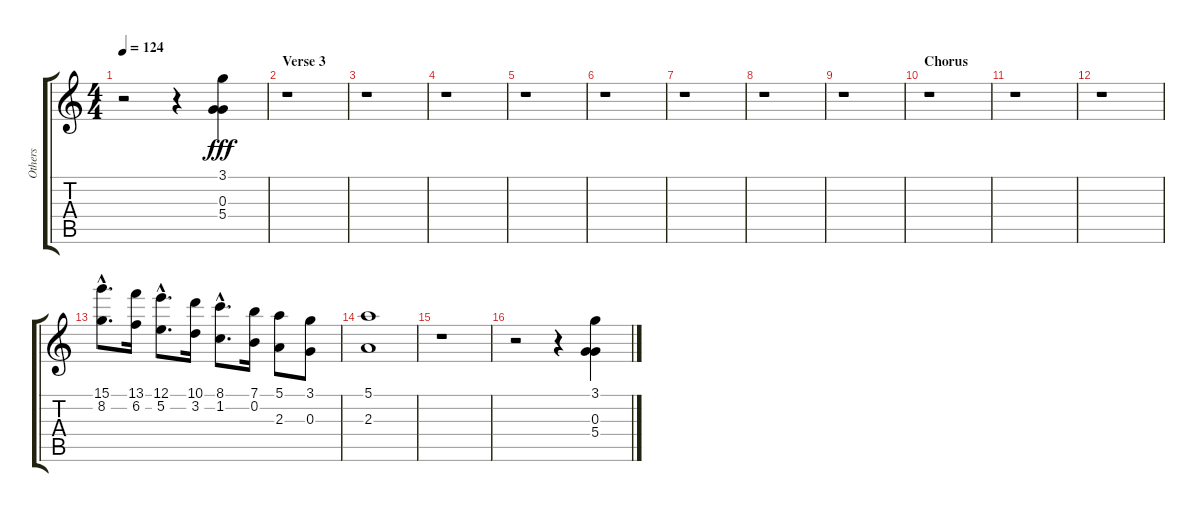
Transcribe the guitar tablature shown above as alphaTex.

\track ("Others" "Others") {instrument acousticguitarnylon}
\staff {score tabs}
\tuning (E4 B3 G3 D3 A2 E2) {hide}
\ts (4 4)
\tempo 124
\clef g2
\ks c
r.2{dy fff} r.4 (3.1 0.3 5.4).4 |
\section ("" "Verse 3")
r.1 |
r.1 |
r.1 |
r.1 |
r.1 |
r.1 |
r.1 |
r.1 |
\section ("" "Chorus")
r.1 |
r.1 |
r.1 |
(15.1{hac} 8.2{hac}).8{d} (13.1 6.2).16 (12.1{hac} 5.2{hac}).8{d} (10.1 3.2).16 (8.1{hac} 1.2{hac}).8{d} (7.1 0.2).16 (5.1 2.3).8 (3.1 0.3).8 |
(5.1 2.3).1 |
r.1 |
r.2 r.4 (3.1 0.3 5.4).4
